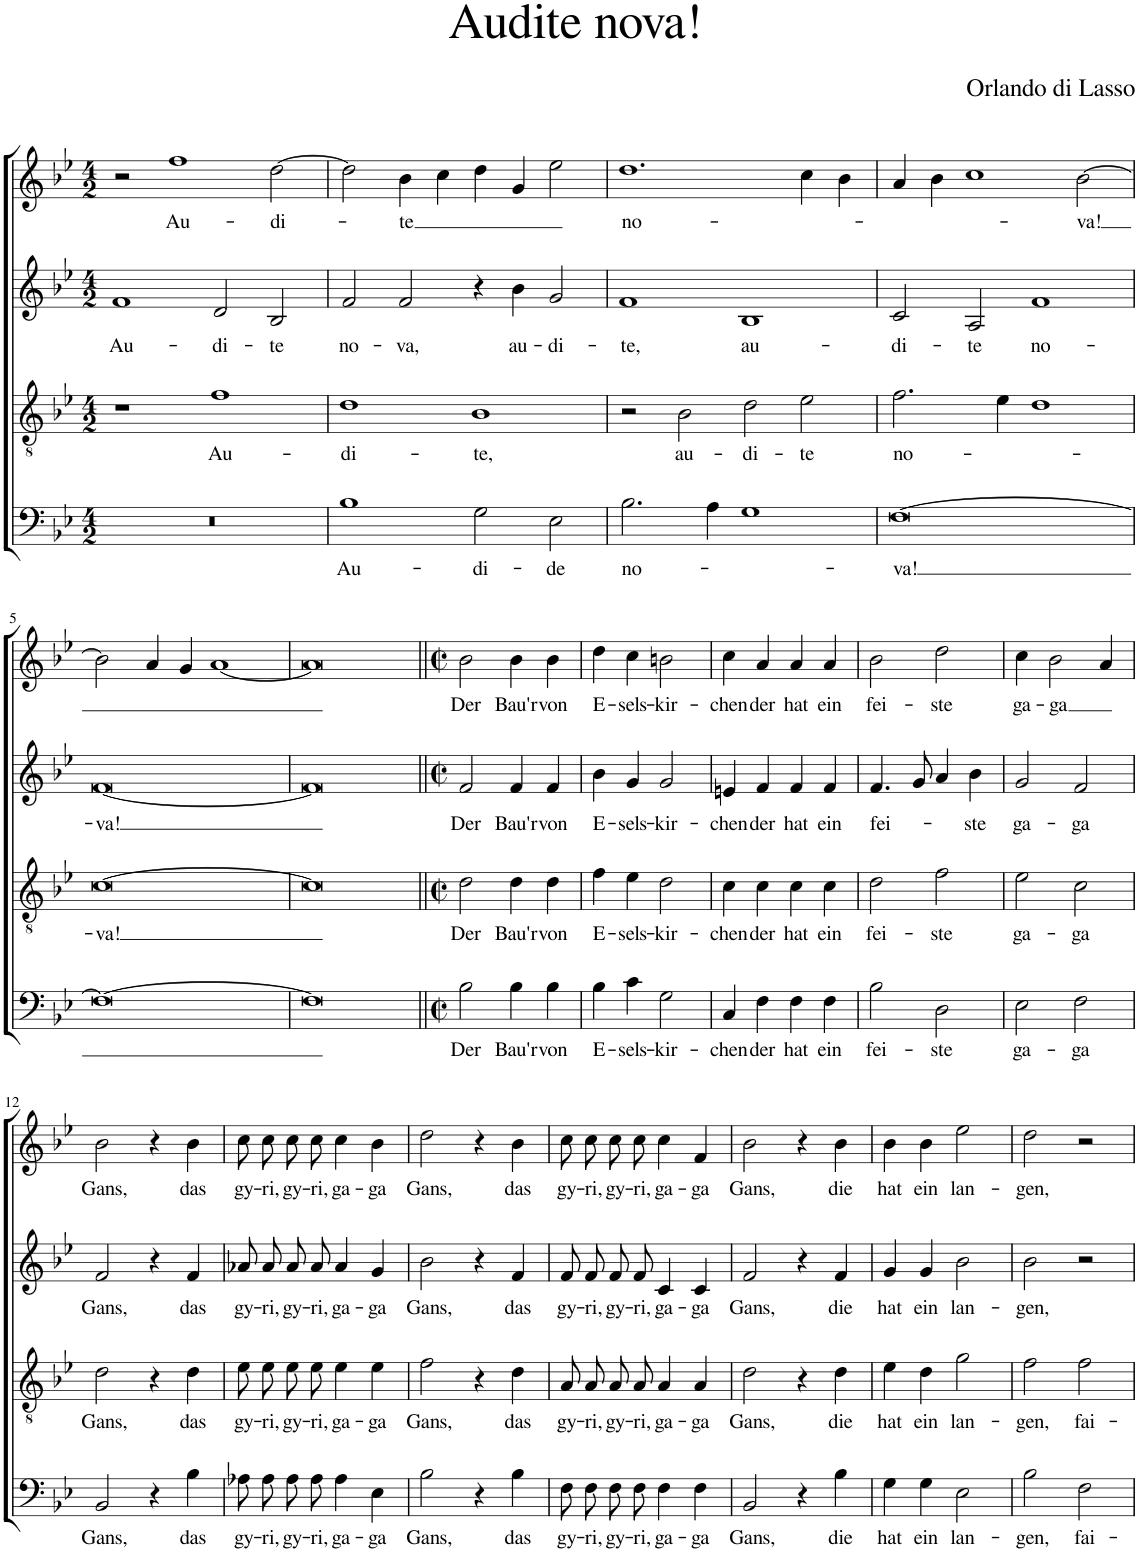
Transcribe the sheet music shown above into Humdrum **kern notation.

**kern	**text	**kern	**text	**kern	**text	**kern	**text
*part4	*part4	*part3	*part3	*part2	*part2	*part1	*part1
*staff4	*staff4	*staff3	*staff3	*staff2	*staff2	*staff1	*staff1
*I"Bass	*	*I"Tenor	*	*I"Alto	*	*I"Soprano	*
*clefF4	*	*clefGv2	*	*clefG2	*	*clefG2	*
*k[b-e-]	*	*k[b-e-]	*	*k[b-e-]	*	*k[b-e-]	*
*M4/2	*	*M4/2	*	*M4/2	*	*M4/2	*
=1	=1	=1	=1	=1	=1	=1	=1
!	!	!	!	!	!LO:LY:b	!	!
0r	.	1r	.	1f	Au-	2r	.
!	!	!	!	!	!	!	!LO:LY:b
.	.	.	.	.	.	1ff	Au-
!	!	!	!LO:LY:b	!	!LO:LY:b	!	!
.	.	1f	Au-	2d/	-di-	.	.
!	!	!	!	!	!LO:LY:b	!	!LO:LY:b
.	.	.	.	2B-/	-te	[2dd\	-di-
=2	=2	=2	=2	=2	=2	=2	=2
!	!LO:LY:b	!	!LO:LY:b	!	!LO:LY:b	!	!
1B-	Au-	1d	-di-	2f/	no-	2dd\]	.
!	!	!	!	!	!LO:LY:b	!	!LO:LY:b
.	.	.	.	2f/	-va,	4b-\	-te
.	.	.	.	.	.	4cc\	.
!	!LO:LY:b	!	!LO:LY:b	!	!	!	!
2G\	-di-	1B-	-te,	4r	.	4dd\	.
!	!	!	!	!	!LO:LY:b	!	!
.	.	.	.	4b-\	au-	4g/	.
!	!LO:LY:b	!	!	!	!LO:LY:b	!	!
2E-\	-de	.	.	2g/	-di-	2ee-\	.
=3	=3	=3	=3	=3	=3	=3	=3
!	!LO:LY:b	!	!	!	!LO:LY:b	!	!LO:LY:b
2.B-\	no-	2r	.	1f	-te,	1.dd	no-
!	!	!	!LO:LY:b	!	!	!	!
.	.	2B-\	au-	.	.	.	.
4A\	.	.	.	.	.	.	.
!	!	!	!LO:LY:b	!	!LO:LY:b	!	!
1G	.	2d\	-di-	1B-	au-	.	.
!	!	!	!LO:LY:b	!	!	!	!
.	.	2e-\	-te	.	.	4cc\	.
.	.	.	.	.	.	4b-\	.
=4	=4	=4	=4	=4	=4	=4	=4
!	!LO:LY:b	!	!LO:LY:b	!	!LO:LY:b	!	!
[0F	-va!	2.f\	no-	2c/	-di-	4a/	.
.	.	.	.	.	.	4b-\	.
!	!	!	!	!	!LO:LY:b	!	!
.	.	.	.	2A/	-te	1cc	.
.	.	4e-\	.	.	.	.	.
!	!	!	!	!	!LO:LY:b	!	!
.	.	1d	.	1f	no-	.	.
!	!	!	!	!	!	!	!LO:LY:b
.	.	.	.	.	.	[2b-\	-va!
!!LO:LB:g=z
=5	=5	=5	=5	=5	=5	=5	=5
!	!	!	!LO:LY:b	!	!LO:LY:b	!	!
0F_	.	[0c	-va!	[0f	-va!	2b-\]	.
.	.	.	.	.	.	4a/	.
.	.	.	.	.	.	4g/	.
.	.	.	.	.	.	[1a	.
=6	=6	=6	=6	=6	=6	=6	=6
0F]	.	0c]	.	0f]	.	0a]	.
=7||	=7||	=7||	=7||	=7||	=7||	=7||	=7||
*M2/2	*	*M2/2	*	*M2/2	*	*M2/2	*
*met(c|)	*	*met(c|)	*	*met(c|)	*	*met(c|)	*
!	!LO:LY:b	!	!LO:LY:b	!	!LO:LY:b	!	!LO:LY:b
2B-\	Der	2d\	Der	2f/	Der	2b-\	Der
!	!LO:LY:b	!	!LO:LY:b	!	!LO:LY:b	!	!LO:LY:b
4B-\	Bau'r	4d\	Bau'r	4f/	Bau'r	4b-\	Bau'r
!	!LO:LY:b	!	!LO:LY:b	!	!LO:LY:b	!	!LO:LY:b
4B-\	von	4d\	von	4f/	von	4b-\	von
=8	=8	=8	=8	=8	=8	=8	=8
!	!LO:LY:b	!	!LO:LY:b	!	!LO:LY:b	!	!LO:LY:b
4B-\	E-	4f\	E-	4b-\	E-	4dd\	E-
!	!LO:LY:b	!	!LO:LY:b	!	!LO:LY:b	!	!LO:LY:b
4c\	-sels-	4e-\	-sels-	4g/	-sels-	4cc\	-sels-
!	!LO:LY:b	!	!LO:LY:b	!	!LO:LY:b	!	!LO:LY:b
2G\	-kir-	2d\	-kir-	2g/	-kir-	2bn\	-kir-
=9	=9	=9	=9	=9	=9	=9	=9
!	!LO:LY:b	!	!LO:LY:b	!	!LO:LY:b	!	!LO:LY:b
4C/	-chen	4c\	-chen	4en/	-chen	4cc\	-chen
!	!LO:LY:b	!	!LO:LY:b	!	!LO:LY:b	!	!LO:LY:b
4F\	der	4c\	der	4f/	der	4a/	der
!	!LO:LY:b	!	!LO:LY:b	!	!LO:LY:b	!	!LO:LY:b
4F\	hat	4c\	hat	4f/	hat	4a/	hat
!	!LO:LY:b	!	!LO:LY:b	!	!LO:LY:b	!	!LO:LY:b
4F\	ein	4c\	ein	4f/	ein	4a/	ein
=10	=10	=10	=10	=10	=10	=10	=10
!	!LO:LY:b	!	!LO:LY:b	!	!LO:LY:b	!	!LO:LY:b
2B-\	fei-	2d\	fei-	4.f/	fei-	2b-\	fei-
.	.	.	.	8g/	.	.	.
!	!LO:LY:b	!	!LO:LY:b	!	!	!	!LO:LY:b
2D\	-ste	2f\	-ste	4a/	.	2dd\	-ste
!	!	!	!	!	!LO:LY:b	!	!
.	.	.	.	4b-\	-ste	.	.
=11	=11	=11	=11	=11	=11	=11	=11
!	!LO:LY:b	!	!LO:LY:b	!	!LO:LY:b	!	!LO:LY:b
2E-\	ga-	2e-\	ga-	2g/	ga-	4cc\	ga-
!	!	!	!	!	!	!	!LO:LY:b
.	.	.	.	.	.	2b-\	-ga
!	!LO:LY:b	!	!LO:LY:b	!	!LO:LY:b	!	!
2F\	-ga	2c\	-ga	2f/	-ga	.	.
.	.	.	.	.	.	4a/	.
!!LO:LB:g=z
=12	=12	=12	=12	=12	=12	=12	=12
!	!LO:LY:b	!	!LO:LY:b	!	!LO:LY:b	!	!LO:LY:b
2BB-/	Gans,	2d\	Gans,	2f/	Gans,	2b-\	Gans,
4r	.	4r	.	4r	.	4r	.
!	!LO:LY:b	!	!LO:LY:b	!	!LO:LY:b	!	!LO:LY:b
4B-\	das	4d\	das	4f/	das	4b-\	das
=13	=13	=13	=13	=13	=13	=13	=13
!	!LO:LY:b	!	!LO:LY:b	!	!LO:LY:b	!	!LO:LY:b
8A-X\L	gy-	8e-\L	gy-	8a-X/L	gy-	8cc\L	gy-
!	!LO:LY:b	!	!LO:LY:b	!	!LO:LY:b	!	!LO:LY:b
8A-\	-ri,	8e-\	-ri,	8a-/	-ri,	8cc\	-ri,
!	!LO:LY:b	!	!LO:LY:b	!	!LO:LY:b	!	!LO:LY:b
8A-\	gy-	8e-\	gy-	8a-/	gy-	8cc\	gy-
!	!LO:LY:b	!	!LO:LY:b	!	!LO:LY:b	!	!LO:LY:b
8A-\J	-ri,	8e-\J	-ri,	8a-/J	-ri,	8cc\J	-ri,
!	!LO:LY:b	!	!LO:LY:b	!	!LO:LY:b	!	!LO:LY:b
4A-\	ga-	4e-\	ga-	4a-/	ga-	4cc\	ga-
!	!LO:LY:b	!	!LO:LY:b	!	!LO:LY:b	!	!LO:LY:b
4E-\	-ga	4e-\	-ga	4g/	-ga	4b-\	-ga
=14	=14	=14	=14	=14	=14	=14	=14
!	!LO:LY:b	!	!LO:LY:b	!	!LO:LY:b	!	!LO:LY:b
2B-\	Gans,	2f\	Gans,	2b-\	Gans,	2dd\	Gans,
4r	.	4r	.	4r	.	4r	.
!	!LO:LY:b	!	!LO:LY:b	!	!LO:LY:b	!	!LO:LY:b
4B-\	das	4d\	das	4f/	das	4b-\	das
=15	=15	=15	=15	=15	=15	=15	=15
!	!LO:LY:b	!	!LO:LY:b	!	!LO:LY:b	!	!LO:LY:b
8F\L	gy-	8A/L	gy-	8f/L	gy-	8cc\L	gy-
!	!LO:LY:b	!	!LO:LY:b	!	!LO:LY:b	!	!LO:LY:b
8F\	-ri,	8A/	-ri,	8f/	-ri,	8cc\	-ri,
!	!LO:LY:b	!	!LO:LY:b	!	!LO:LY:b	!	!LO:LY:b
8F\	gy-	8A/	gy-	8f/	gy-	8cc\	gy-
!	!LO:LY:b	!	!LO:LY:b	!	!LO:LY:b	!	!LO:LY:b
8F\J	-ri,	8A/J	-ri,	8f/J	-ri,	8cc\J	-ri,
!	!LO:LY:b	!	!LO:LY:b	!	!LO:LY:b	!	!LO:LY:b
4F\	ga-	4A/	ga-	4c/	ga-	4cc\	ga-
!	!LO:LY:b	!	!LO:LY:b	!	!LO:LY:b	!	!LO:LY:b
4F\	-ga	4A/	-ga	4c/	-ga	4f/	-ga
=16	=16	=16	=16	=16	=16	=16	=16
!	!LO:LY:b	!	!LO:LY:b	!	!LO:LY:b	!	!LO:LY:b
2BB-/	Gans,	2d\	Gans,	2f/	Gans,	2b-\	Gans,
4r	.	4r	.	4r	.	4r	.
!	!LO:LY:b	!	!LO:LY:b	!	!LO:LY:b	!	!LO:LY:b
4B-\	die	4d\	die	4f/	die	4b-\	die
=17	=17	=17	=17	=17	=17	=17	=17
!	!LO:LY:b	!	!LO:LY:b	!	!LO:LY:b	!	!LO:LY:b
4G\	hat	4e-\	hat	4g/	hat	4b-\	hat
!	!LO:LY:b	!	!LO:LY:b	!	!LO:LY:b	!	!LO:LY:b
4G\	ein	4d\	ein	4g/	ein	4b-\	ein
!	!LO:LY:b	!	!LO:LY:b	!	!LO:LY:b	!	!LO:LY:b
2E-\	lan-	2g\	lan-	2b-\	lan-	2ee-\	lan-
=18	=18	=18	=18	=18	=18	=18	=18
!	!LO:LY:b	!	!LO:LY:b	!	!LO:LY:b	!	!LO:LY:b
2B-\	-gen,	2f\	-gen,	2b-\	-gen,	2dd\	-gen,
!	!LO:LY:b	!	!LO:LY:b	!	!	!	!
2F\	fai-	2f\	fai-	2r	.	2r	.
=	=	=	=	=	=	=	=
*-	*-	*-	*-	*-	*-	*-	*-
